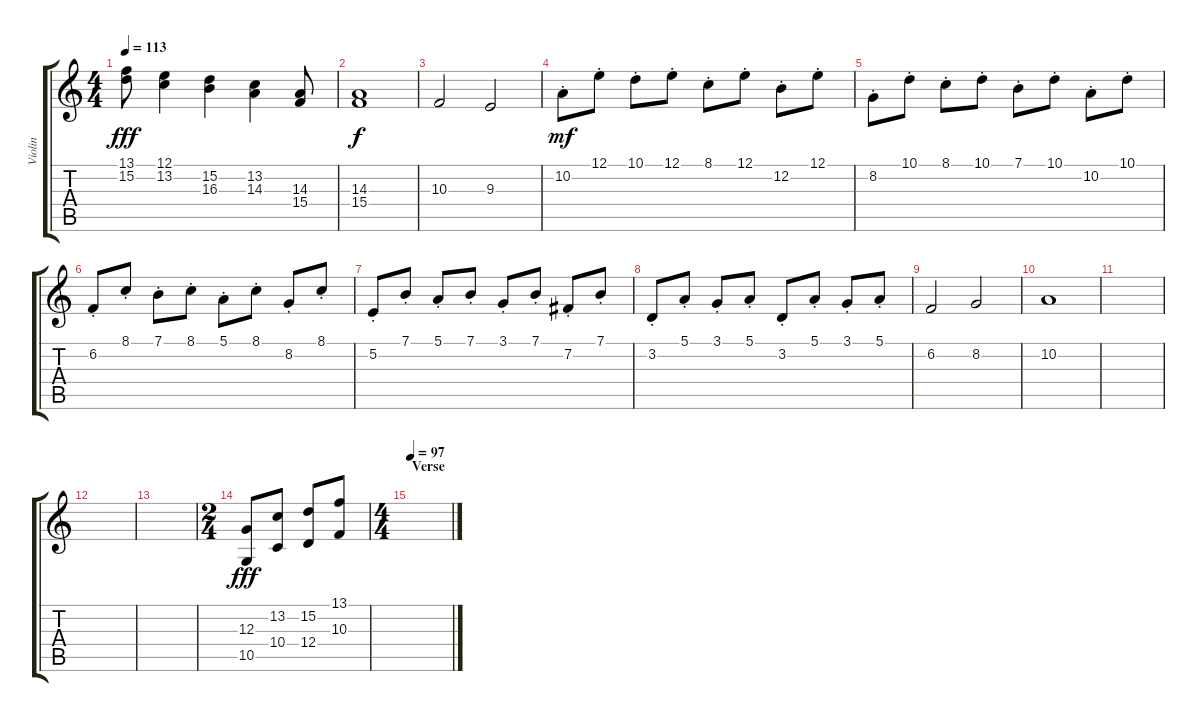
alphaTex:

\track ("Violin" "Violin") {instrument violin}
\staff {score tabs}
\tuning (E4 B3 G3 D3 A2 E2) {hide}
\ts (4 4)
\tempo 113
\clef g2
\ks c
(13.1 15.2).8{dy fff} (12.1 13.2).4 (15.2 16.3).4 (13.2 14.3).4 (14.3 15.4).8 |
(14.3 15.4).1{dy f} |
10.3.2 9.3.2 |
10.2{st}.8{dy mf volume 8} 12.1{st}.8 10.1{st}.8 12.1{st}.8 8.1{st}.8 12.1{st}.8 12.2{st}.8 12.1{st}.8 |
8.2{st}.8 10.1{st}.8 8.1{st}.8 10.1{st}.8 7.1{st}.8 10.1{st}.8 10.2{st}.8 10.1{st}.8 |
6.2{st}.8 8.1{st}.8 7.1{st}.8 8.1{st}.8 5.1{st}.8 8.1{st}.8 8.2{st}.8 8.1{st}.8 |
5.2{st}.8 7.1{st}.8 5.1{st}.8 7.1{st}.8 3.1{st}.8 7.1{st}.8 7.2{st}.8 7.1{st}.8 |
3.2{st}.8 5.1{st}.8 3.1{st}.8 5.1{st}.8 3.2{st}.8 5.1{st}.8 3.1{st}.8 5.1{st}.8 |
6.2.2 8.2.2 |
10.2.1 |
|
|
|
\ts (2 4)
(12.3 10.5).8{dy fff volume 6} (13.2 10.4).8 (15.2 12.4).8 (13.1 10.3).8 |
\ts (4 4)
\section ("" "Verse")
\tempo 97
